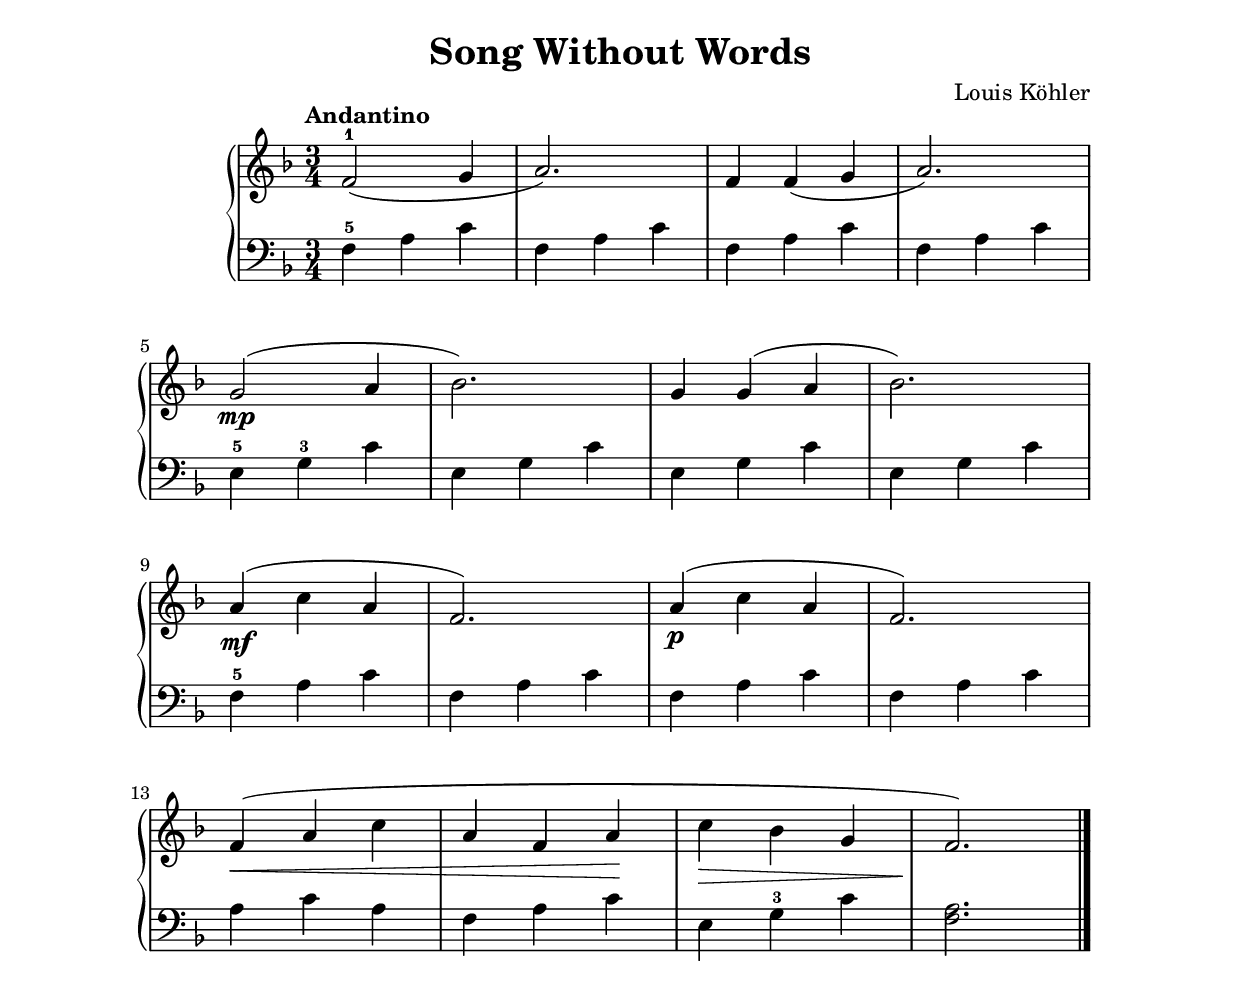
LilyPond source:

\version "2.24.3"

\header {
  title = "Song Without Words"
  composer = "Louis Köhler"
}

\paper {
  oddFooterMarkup = ""
  evenFooterMarkup = ""
}

\paper {
  top-margin = 1\in
  bottom-margin = 1\in
  right-margin = 1\in
  left-margin = 1\in
}

upper = \relative c'' {
  \clef treble
  \key f \major
  \time 3/4

  \tempo "Andantino"

  f,2-1( g4
  a2.)
  f4 f( g
  a2.)
  \break

  g2\mp( a4
  bes2.)
  g4 g( a
  bes2.)
  \break

  a4\mf( c a
  f2.)
  a4\p( c a
  f2.)
  \break

  f4(\< a c
  a f a\!
  c\> bes g
  f2.)\!

  \bar "|."
}

lower = \relative c' {
  \clef bass
  \key f \major
  \time 3/4

  f,4-5 a c
  f, a c
  f, a c
  f, a c
  e,-5 g-3 c
  e, g c
  e, g c
  e, g c
  f,-5 a c
  f, a c
  f, a c
  f, a c
  a c a
  f a c
  e, g-3 c
  <f, a>2.
}

\score {
  \new PianoStaff
  <<
    \new Staff = "upper" \upper
    \new Staff = "lower" \lower
  >>
  \layout {}
  \midi {}
}
